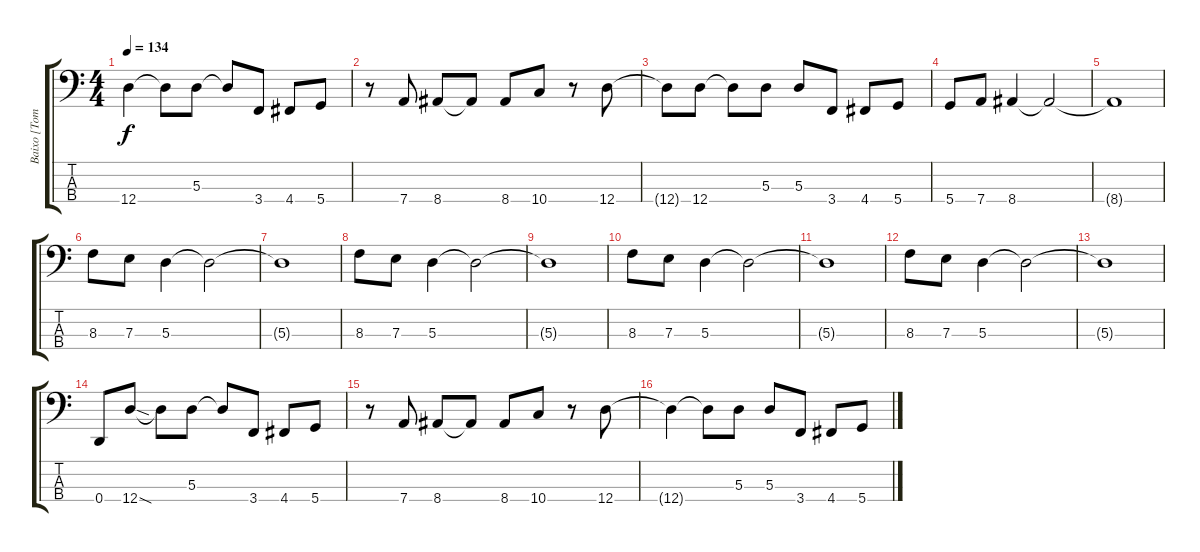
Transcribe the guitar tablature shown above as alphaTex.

\track ("Baixo [Tom Hamilton]" "Baixo [Tom") {instrument electricbassfinger}
\staff {score tabs}
\tuning (G2 D2 A1 D1) {hide}
\ts (4 4)
\tempo 134
\clef f4
\ks c
12.4{t}.4{dy f} 12.4{t}.8 5.3.8 5.3{t}.8 3.4.8 4.4.8 5.4.8 |
r.8 7.4.8 8.4.8 8.4{t}.8 8.4.8 10.4.8 r.8 12.4.8 |
12.4{t}.8 12.4.8 12.4{t}.8 5.3.8 5.3.8 3.4.8 4.4.8 5.4.8 |
5.4.8 7.4.8 8.4.4 8.4{t}.2 |
8.4{t}.1 |
8.3.8 7.3.8 5.3.4 5.3{t}.2 |
5.3{t}.1 |
8.3.8 7.3.8 5.3.4 5.3{t}.2 |
5.3{t}.1 |
8.3.8 7.3.8 5.3.4 5.3{t}.2 |
5.3{t}.1 |
8.3.8 7.3.8 5.3.4 5.3{t}.2 |
5.3{t}.1 |
0.4.8 12.4{sod}.8 12.4{t}.8 5.3.8 5.3{t}.8 3.4.8 4.4.8 5.4.8 |
r.8 7.4.8 8.4.8 8.4{t}.8 8.4.8 10.4.8 r.8 12.4.8 |
12.4{t}.4 12.4{t}.8 5.3.8 5.3.8 3.4.8 4.4.8 5.4.8
